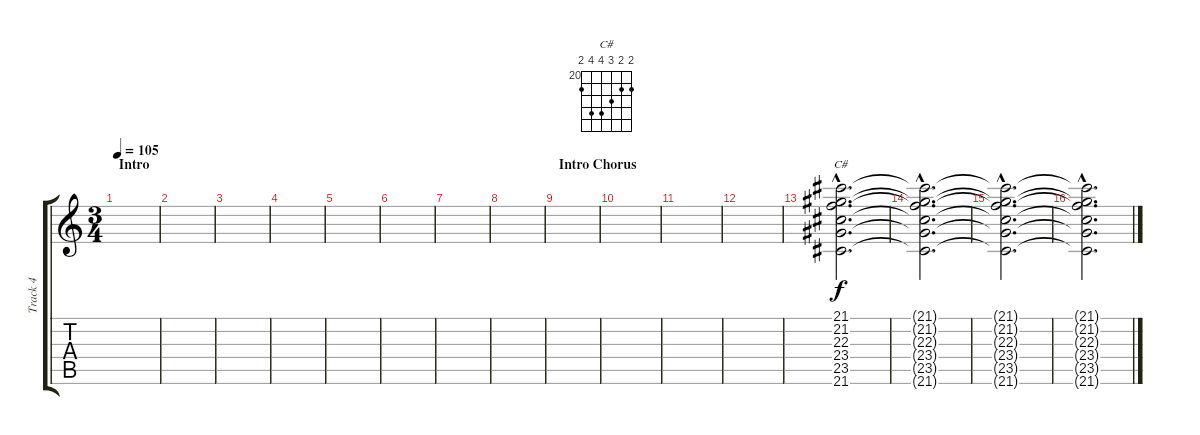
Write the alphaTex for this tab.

\track ("Track 4" "Track 4") {instrument stringensemble2}
\staff {score tabs}
\tuning (E4 B3 G3 D3 A2 E2) {hide}
\chord ("C#" 21 21 22 23 23 21) {firstfret 20}
\ts (3 4)
\section ("" "Intro")
\tempo 105
\clef g2
\ks c
|
|
|
|
|
|
|
|
\section ("" "Intro Chorus")
|
|
|
|
(21.1{hac} 21.2{hac} 22.3{hac} 23.4{hac} 23.5{hac} 21.6{hac}).2{d ch "C#"} |
(21.1{hac t} 21.2{hac t} 22.3{hac t} 23.4{hac t} 23.5{hac t} 21.6{hac t}).2{d} |
(21.1{hac t} 21.2{hac t} 22.3{hac t} 23.4{hac t} 23.5{hac t} 21.6{hac t}).2{d} |
(21.1{hac t} 21.2{hac t} 22.3{hac t} 23.4{hac t} 23.5{hac t} 21.6{hac t}).2{d}
